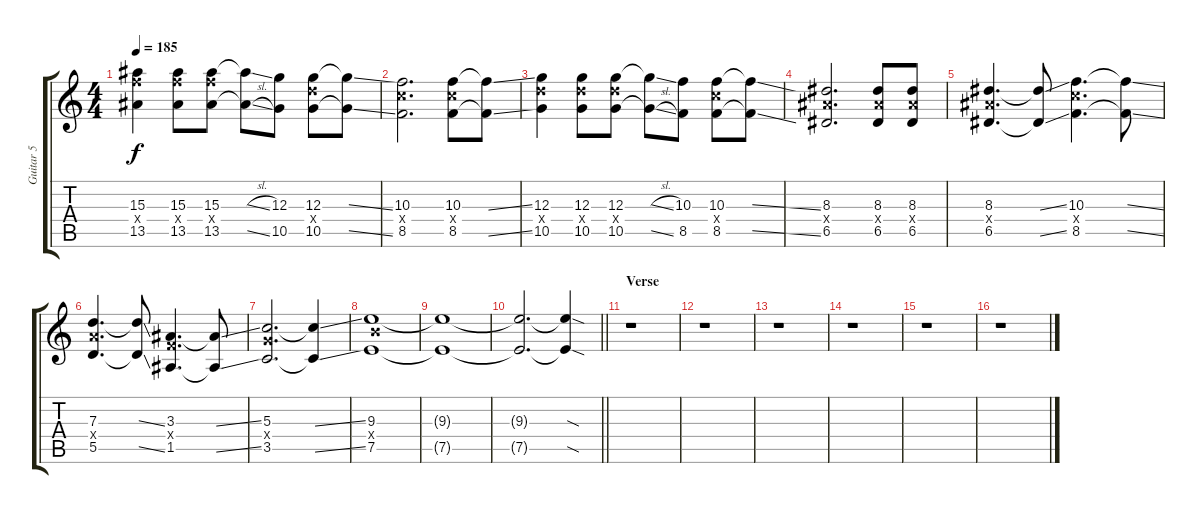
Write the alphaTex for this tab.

\track ("Guitar 5" "Guitar 5") {instrument distortionguitar}
\staff {score tabs}
\tuning (E4 B3 G3 D3 A2 D2) {hide}
\ts (4 4)
\tempo 185
\clef g2
\ks c
(15.3 15.4{x} 13.5).4{dy f} (15.3 15.4{x} 13.5).8 (15.3 15.4{x} 13.5).8 (15.3{sl t} 13.5{sl t}).8 (12.3 10.5).8 (12.3 12.4{x} 10.5).8 (12.3{ss t} 10.5{ss t}).8 |
(10.3 10.4{x} 8.5).2{d} (10.3 10.4{x} 8.5).8 (10.3{ss t} 8.5{ss t}).8 |
(12.3 12.4{x} 10.5).4 (12.3 12.4{x} 10.5).8 (12.3 12.4{x} 10.5).8 (12.3{sl t} 10.5{sl t}).8 (10.3 8.5).8 (10.3 10.4{x} 8.5).8 (10.3{ss t} 8.5{ss t}).8 |
(8.3 8.4{x} 6.5).2{d} (8.3 8.4{x} 6.5).8 (8.3 8.4{x} 6.5).8 |
(8.3 8.4{x} 6.5).4{d} (8.3{ss t} 6.5{ss t}).8 (10.3 10.4{x} 8.5).4{d} (10.3{ss t} 8.5{ss t}).8 |
(7.3 7.4{x} 5.5).4{d} (7.3{ss t} 5.5{ss t}).8 (3.3 3.4{x} 1.5).4{d} (3.3{ss t} 1.5{ss t}).8 |
(5.3 5.4{x} 3.5).2{d} (5.3{ss t} 3.5{ss t}).4 |
(9.3 9.4{x} 7.5).1 |
(9.3{t} 7.5{t}).1 |
\barLineRight lightlight
(9.3{t} 7.5{t}).2{d} (9.3{sod t} 7.5{sod t}).4 |
\section ("" "Verse")
r.1 |
r.1 |
r.1 |
r.1 |
r.1 |
r.1
